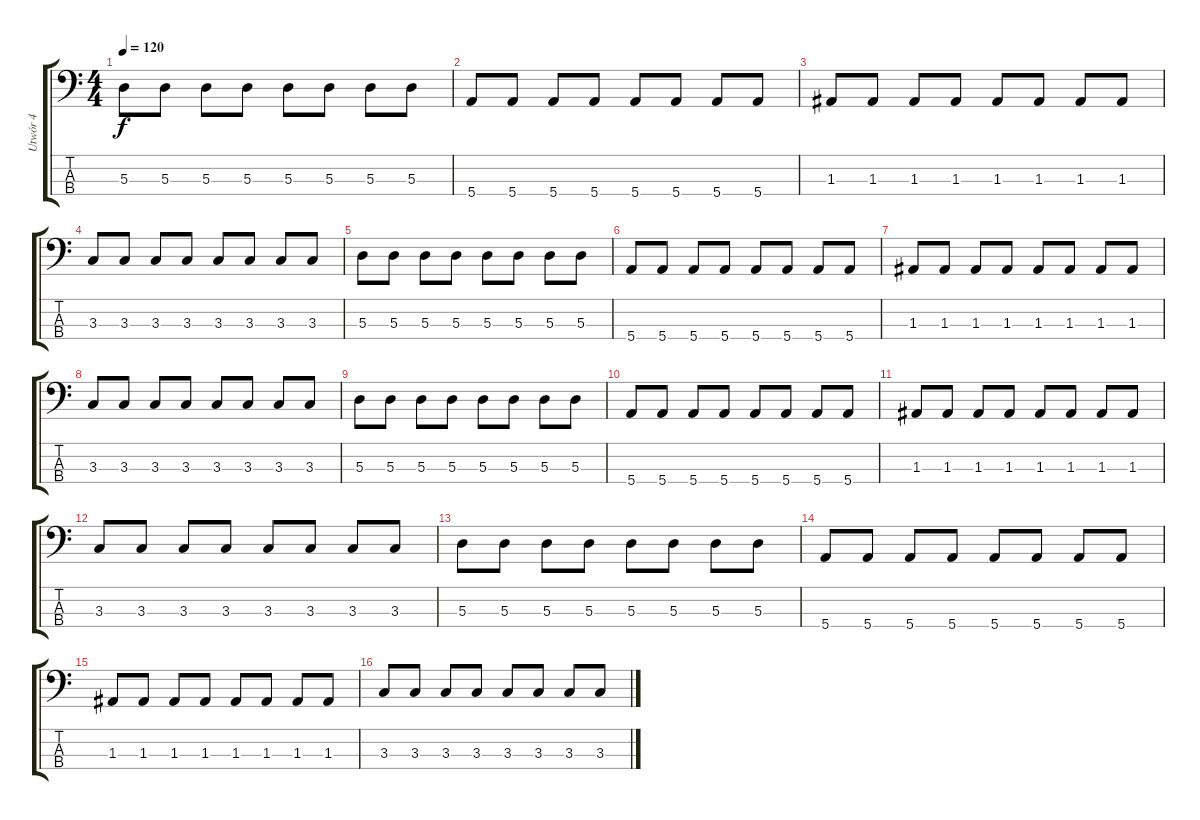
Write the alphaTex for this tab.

\track ("Utwór 4" "Utwór 4") {instrument electricbassfinger}
\staff {score tabs}
\tuning (G2 D2 A1 E1) {hide}
\ts (4 4)
\tempo 120
\clef f4
\ks c
5.3.8{dy f} 5.3.8 5.3.8 5.3.8 5.3.8 5.3.8 5.3.8 5.3.8 |
5.4.8 5.4.8 5.4.8 5.4.8 5.4.8 5.4.8 5.4.8 5.4.8 |
1.3.8 1.3.8 1.3.8 1.3.8 1.3.8 1.3.8 1.3.8 1.3.8 |
3.3.8 3.3.8 3.3.8 3.3.8 3.3.8 3.3.8 3.3.8 3.3.8 |
5.3.8 5.3.8 5.3.8 5.3.8 5.3.8 5.3.8 5.3.8 5.3.8 |
5.4.8 5.4.8 5.4.8 5.4.8 5.4.8 5.4.8 5.4.8 5.4.8 |
1.3.8 1.3.8 1.3.8 1.3.8 1.3.8 1.3.8 1.3.8 1.3.8 |
3.3.8 3.3.8 3.3.8 3.3.8 3.3.8 3.3.8 3.3.8 3.3.8 |
5.3.8 5.3.8 5.3.8 5.3.8 5.3.8 5.3.8 5.3.8 5.3.8 |
5.4.8 5.4.8 5.4.8 5.4.8 5.4.8 5.4.8 5.4.8 5.4.8 |
1.3.8 1.3.8 1.3.8 1.3.8 1.3.8 1.3.8 1.3.8 1.3.8 |
3.3.8 3.3.8 3.3.8 3.3.8 3.3.8 3.3.8 3.3.8 3.3.8 |
5.3.8 5.3.8 5.3.8 5.3.8 5.3.8 5.3.8 5.3.8 5.3.8 |
5.4.8 5.4.8 5.4.8 5.4.8 5.4.8 5.4.8 5.4.8 5.4.8 |
1.3.8 1.3.8 1.3.8 1.3.8 1.3.8 1.3.8 1.3.8 1.3.8 |
3.3.8 3.3.8 3.3.8 3.3.8 3.3.8 3.3.8 3.3.8 3.3.8
